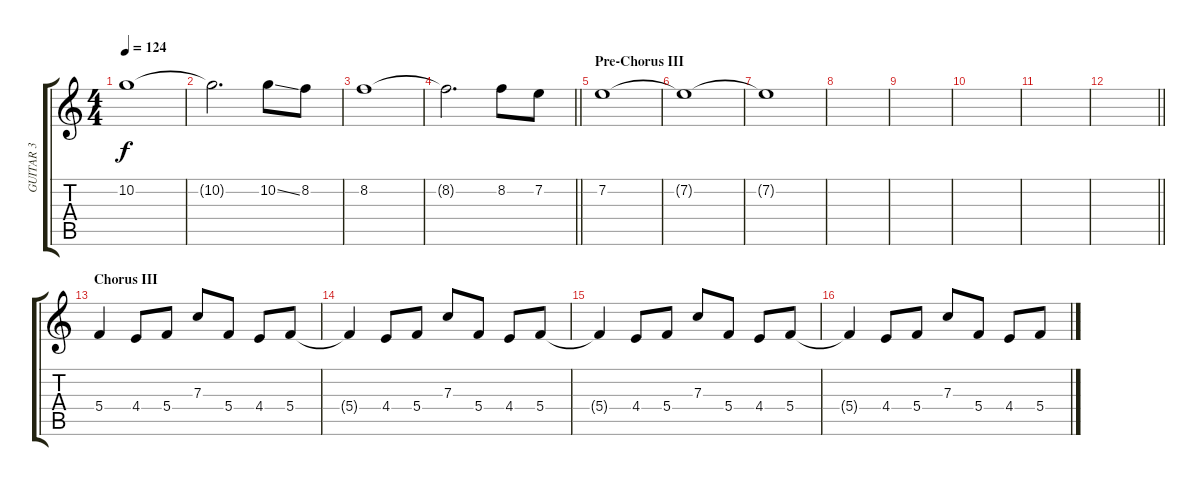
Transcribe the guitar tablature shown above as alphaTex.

\track ("GUITAR 3" "GUITAR 3") {instrument distortionguitar}
\staff {score tabs}
\tuning (D4 A3 F3 C3 G2 D2) {hide}
\ts (4 4)
\tempo 124
\clef g2
\ks c
10.2.1{dy f} |
10.2{t}.2{d} 10.2{ss}.8 8.2.8 |
8.2.1 |
\barLineRight lightlight
8.2{t}.2{d} 8.2.8 7.2.8 |
\section ("" "Pre-Chorus III")
7.2.1 |
7.2{t}.1 |
7.2{t}.1 |
|
|
|
|
\barLineRight lightlight
|
\section ("" "Chorus III")
5.4.4 4.4.8 5.4.8 7.3.8 5.4.8 4.4.8 5.4.8 |
5.4{t}.4 4.4.8 5.4.8 7.3.8 5.4.8 4.4.8 5.4.8 |
5.4{t}.4 4.4.8 5.4.8 7.3.8 5.4.8 4.4.8 5.4.8 |
5.4{t}.4 4.4.8 5.4.8 7.3.8 5.4.8 4.4.8 5.4.8
